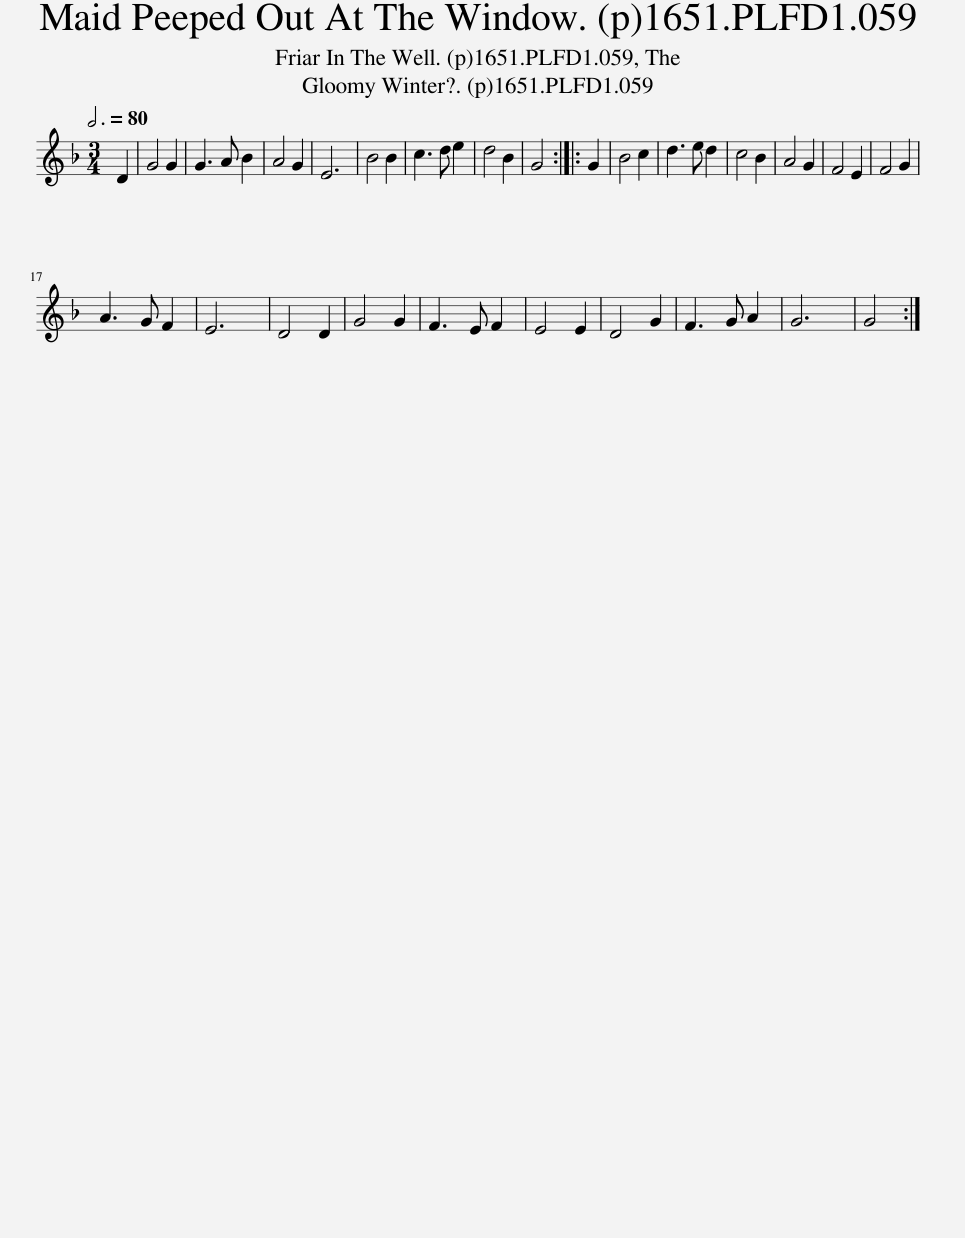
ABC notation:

X:1
L:1/8
Q:3/4=80
M:3/4
I:linebreak $
K:Dmin
V:1 treble
V:1
 D2 | G4 G2 | G3 A B2 | A4 G2 | E6 | %5
 B4 B2 | c3 d e2 | d4 B2 | G4 :: G2 | %10
 B4 c2 | d3 e d2 | c4 B2 | A4 G2 | F4 E2 | %15
 F4 G2 |$ A3 G F2 | E6 | D4 D2 | G4 G2 | %20
 F3 E F2 | E4 E2 | D4 G2 | F3 G A2 | G6 | %25
 G4 :| %26
